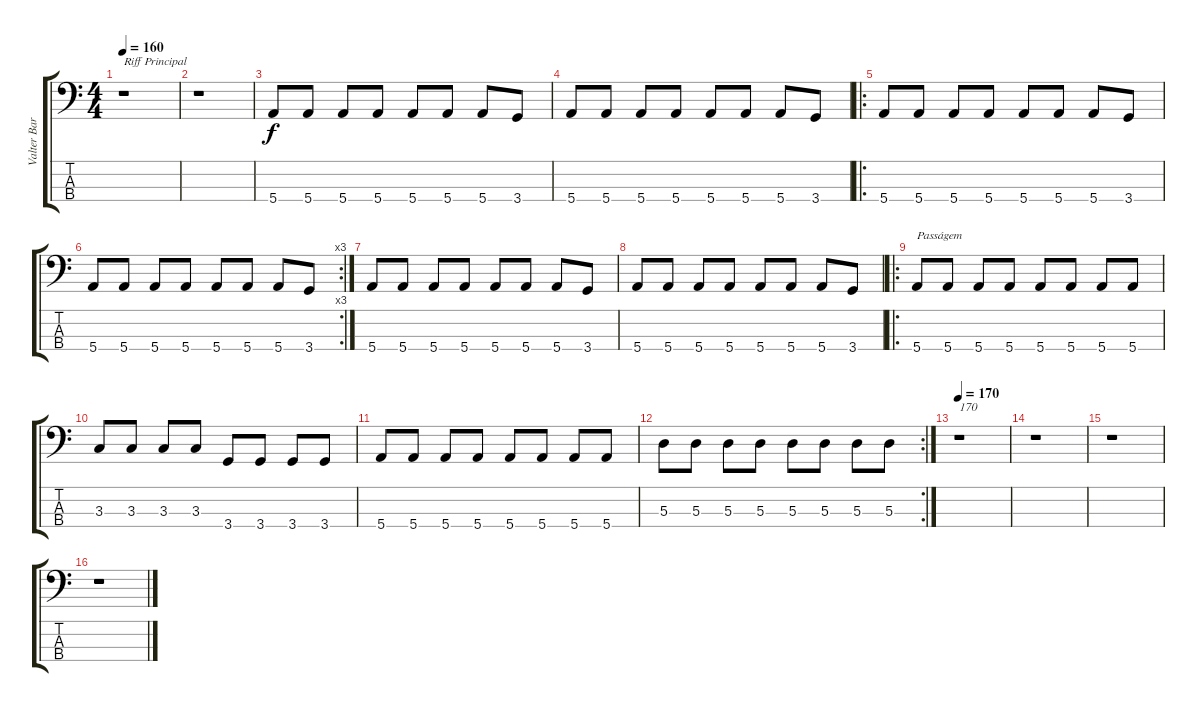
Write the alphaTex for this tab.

\track ("Valter Barros" "Valter Bar") {instrument electricbasspick}
\staff {score tabs}
\tuning (G2 D2 A1 E1) {hide}
\ts (4 4)
\tempo 160
\clef f4
\ks c
r.1{txt "Riff Principal" dy f instrument electricbasspick} |
r.1 |
5.4.8 5.4.8 5.4.8 5.4.8 5.4.8 5.4.8 5.4.8 3.4.8 |
5.4.8 5.4.8 5.4.8 5.4.8 5.4.8 5.4.8 5.4.8 3.4.8 |
\ro
5.4.8 5.4.8 5.4.8 5.4.8 5.4.8 5.4.8 5.4.8 3.4.8 |
\rc 3
5.4.8 5.4.8 5.4.8 5.4.8 5.4.8 5.4.8 5.4.8 3.4.8 |
5.4.8 5.4.8 5.4.8 5.4.8 5.4.8 5.4.8 5.4.8 3.4.8 |
5.4.8 5.4.8 5.4.8 5.4.8 5.4.8 5.4.8 5.4.8 3.4.8 |
\ro
5.4.8{txt "Passágem"} 5.4.8 5.4.8 5.4.8 5.4.8 5.4.8 5.4.8 5.4.8 |
3.3.8 3.3.8 3.3.8 3.3.8 3.4.8 3.4.8 3.4.8 3.4.8 |
5.4.8 5.4.8 5.4.8 5.4.8 5.4.8 5.4.8 5.4.8 5.4.8 |
\rc 2
5.3.8 5.3.8 5.3.8 5.3.8 5.3.8 5.3.8 5.3.8 5.3.8 |
\tempo 170
r.1{txt "170"} |
r.1 |
r.1 |
r.1
